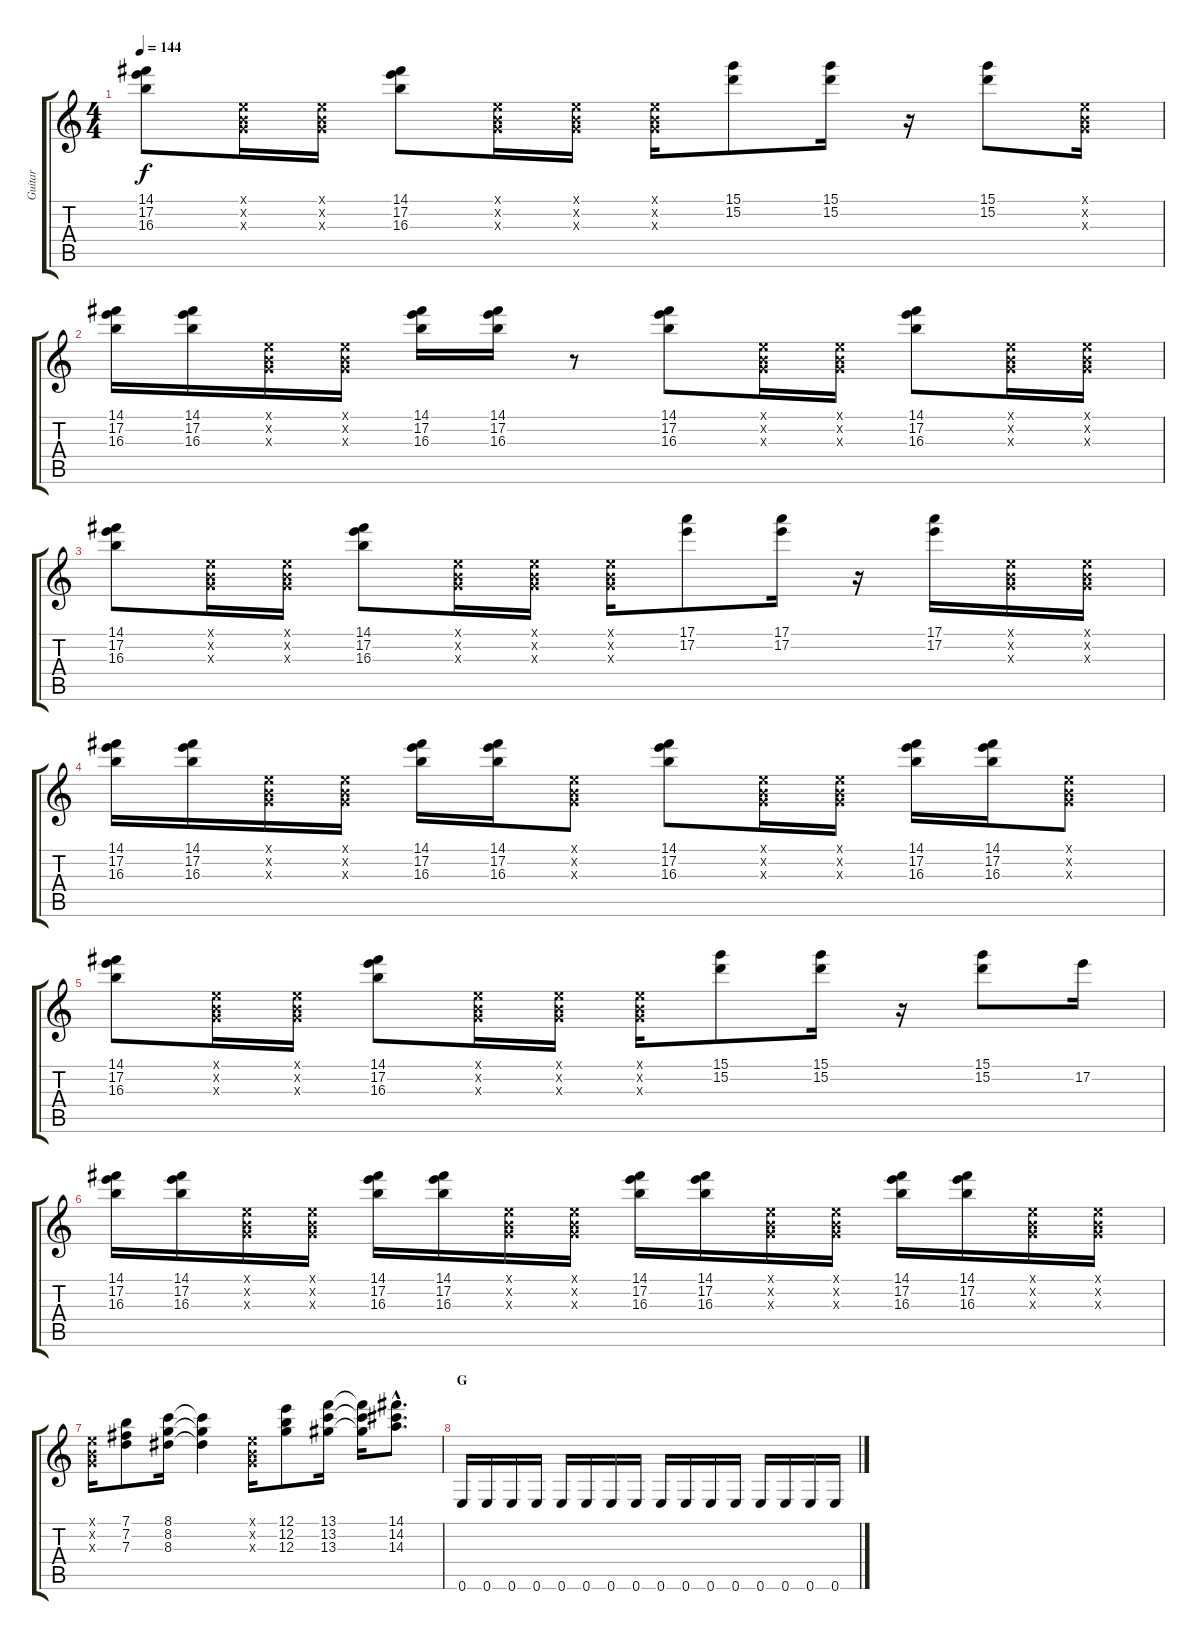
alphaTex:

\track ("Guitar" "Guitar") {instrument distortionguitar}
\staff {score tabs}
\tuning (E4 B3 G3 D3 A2 E2) {hide}
\ts (4 4)
\tempo 144
\clef g2
\ks c
(14.1 17.2 16.3).8{dy f} (0.1{x} 0.2{x} 0.3{x}).16 (0.1{x} 0.2{x} 0.3{x}).16 (14.1 17.2 16.3).8 (0.1{x} 0.2{x} 0.3{x}).16 (0.1{x} 0.2{x} 0.3{x}).16 (0.1{x} 0.2{x} 0.3{x}).16 (15.1 15.2).8 (15.1 15.2).16 r.16 (15.1 15.2).8 (0.1{x} 0.2{x} 0.3{x}).16 |
(14.1 17.2 16.3).16 (14.1 17.2 16.3).16 (0.1{x} 0.2{x} 0.3{x}).16 (0.1{x} 0.2{x} 0.3{x}).16 (14.1 17.2 16.3).16 (14.1 17.2 16.3).16 r.8 (14.1 17.2 16.3).8 (0.1{x} 0.2{x} 0.3{x}).16 (0.1{x} 0.2{x} 0.3{x}).16 (14.1 17.2 16.3).8 (0.1{x} 0.2{x} 0.3{x}).16 (0.1{x} 0.2{x} 0.3{x}).16 |
(14.1 17.2 16.3).8 (0.1{x} 0.2{x} 0.3{x}).16 (0.1{x} 0.2{x} 0.3{x}).16 (14.1 17.2 16.3).8 (0.1{x} 0.2{x} 0.3{x}).16 (0.1{x} 0.2{x} 0.3{x}).16 (0.1{x} 0.2{x} 0.3{x}).16 (17.1 17.2).8 (17.1 17.2).16 r.16 (17.1 17.2).16 (0.1{x} 0.2{x} 0.3{x}).16 (0.1{x} 0.2{x} 0.3{x}).16 |
(14.1 17.2 16.3).16 (14.1 17.2 16.3).16 (0.1{x} 0.2{x} 0.3{x}).16 (0.1{x} 0.2{x} 0.3{x}).16 (14.1 17.2 16.3).16 (14.1 17.2 16.3).16 (0.1{x} 0.2{x} 0.3{x}).8 (14.1 17.2 16.3).8 (0.1{x} 0.2{x} 0.3{x}).16 (0.1{x} 0.2{x} 0.3{x}).16 (14.1 17.2 16.3).16 (14.1 17.2 16.3).16 (0.1{x} 0.2{x} 0.3{x}).8 |
(14.1 17.2 16.3).8 (0.1{x} 0.2{x} 0.3{x}).16 (0.1{x} 0.2{x} 0.3{x}).16 (14.1 17.2 16.3).8 (0.1{x} 0.2{x} 0.3{x}).16 (0.1{x} 0.2{x} 0.3{x}).16 (0.1{x} 0.2{x} 0.3{x}).16 (15.1 15.2).8 (15.1 15.2).16 r.16 (15.1 15.2).8 17.2.16 |
(14.1 17.2 16.3).16 (14.1 17.2 16.3).16 (0.1{x} 0.2{x} 0.3{x}).16 (0.1{x} 0.2{x} 0.3{x}).16 (14.1 17.2 16.3).16 (14.1 17.2 16.3).16 (0.1{x} 0.2{x} 0.3{x}).16 (0.1{x} 0.2{x} 0.3{x}).16 (14.1 17.2 16.3).16 (14.1 17.2 16.3).16 (0.1{x} 0.2{x} 0.3{x}).16 (0.1{x} 0.2{x} 0.3{x}).16 (14.1 17.2 16.3).16 (14.1 17.2 16.3).16 (0.1{x} 0.2{x} 0.3{x}).16 (0.1{x} 0.2{x} 0.3{x}).16 |
(0.1{x} 0.2{x} 0.3{x}).16 (7.1 7.2 7.3).8 (8.1 8.2 8.3).16 (8.1{t} 8.2{t} 8.3{t}).4 (0.1{x} 0.2{x} 0.3{x}).16 (12.1 12.2 12.3).8 (13.1 13.2 13.3).16 (13.1{t} 13.2{t} 13.3{t}).16 (14.1{hac} 14.2{hac} 14.3{hac}).8{d} |
\section ("" "G")
0.6.16{volume 11} 0.6.16 0.6.16 0.6.16 0.6.16 0.6.16 0.6.16 0.6.16 0.6.16 0.6.16 0.6.16 0.6.16 0.6.16 0.6.16 0.6.16 0.6.16
